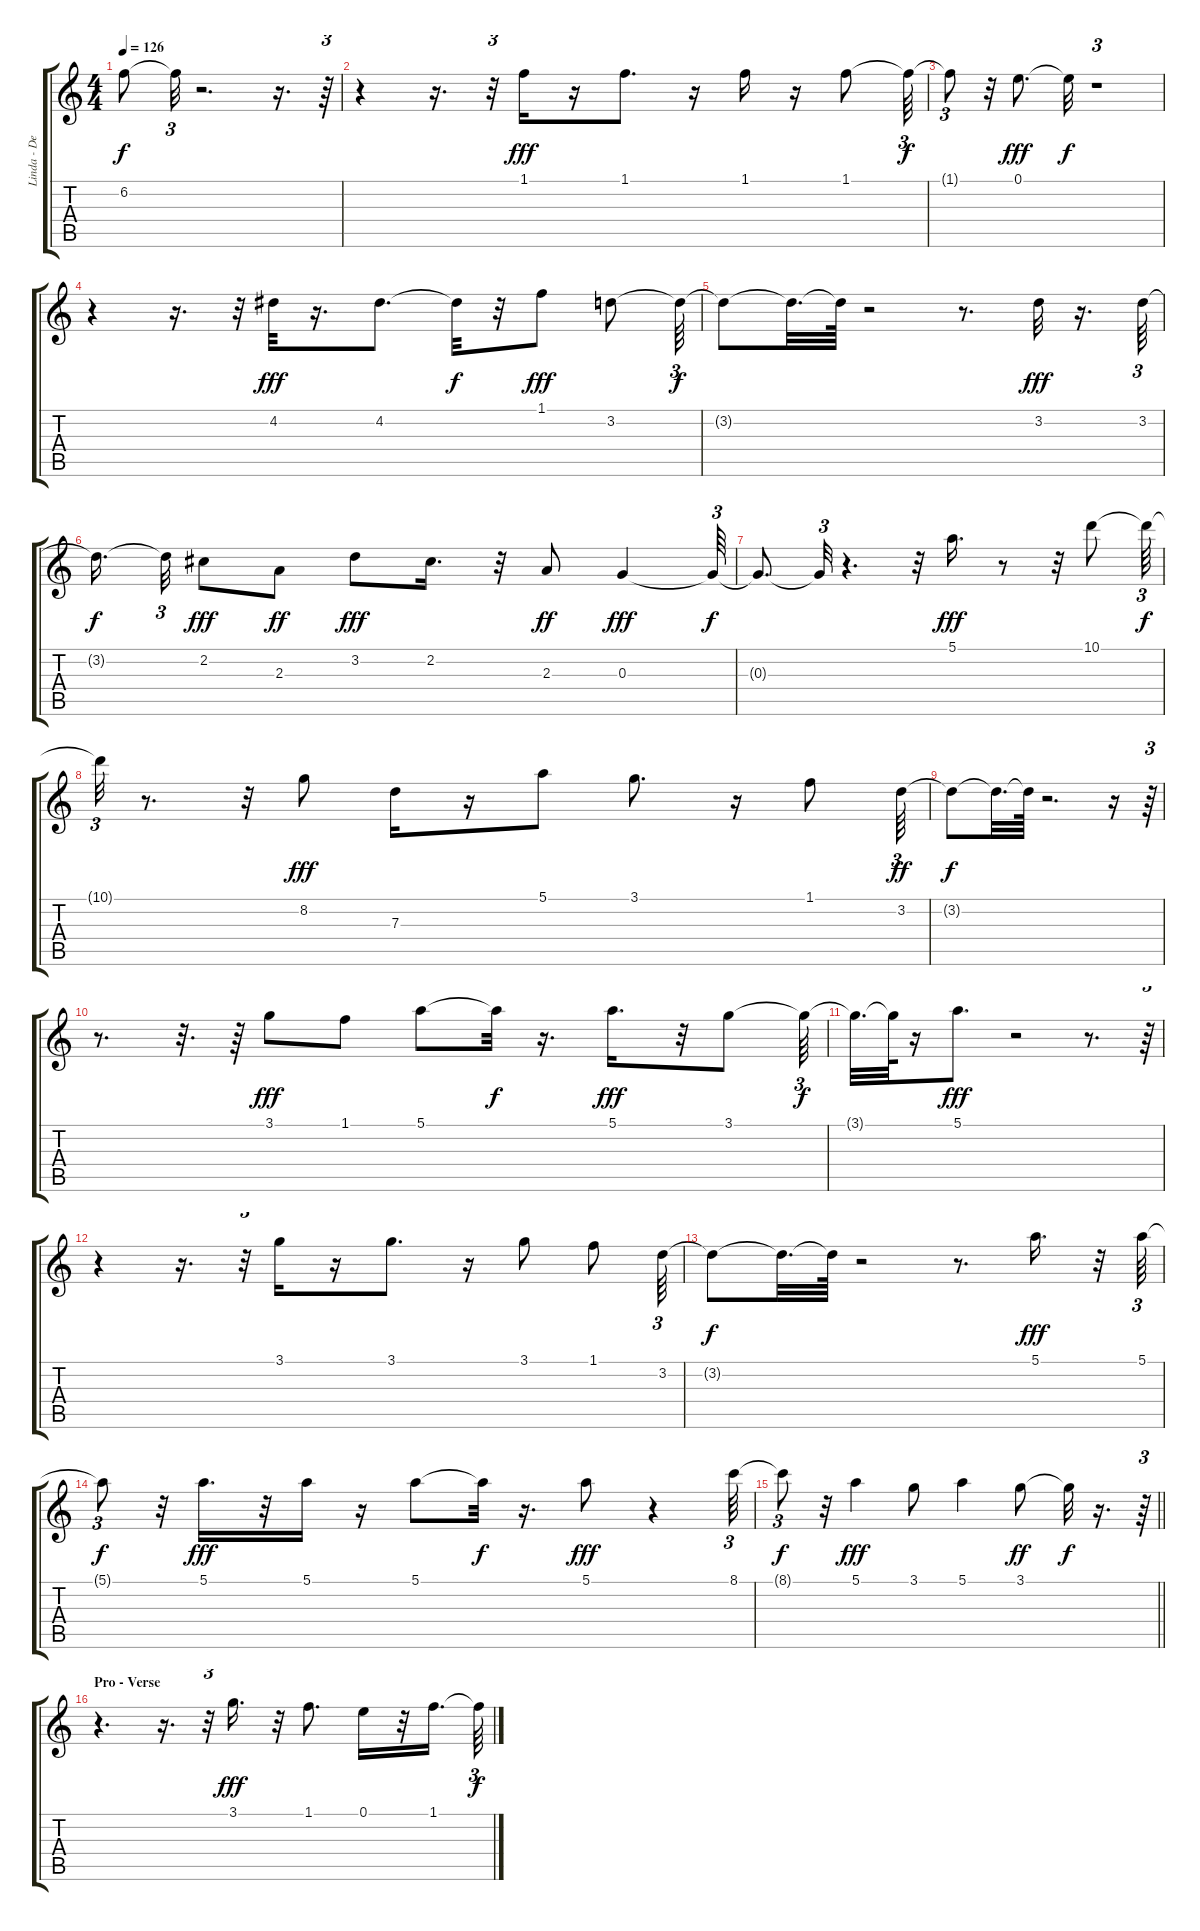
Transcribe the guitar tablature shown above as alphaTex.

\track ("Linda - Denny - Paul Vocals" "Linda - De") {instrument electricguitarjazz}
\staff {score tabs}
\tuning (E4 B3 G3 D3 A2 E2) {hide}
\ts (4 4)
\tempo 126
\clef g2
\ks c
6.2{t}.8{dy f} 6.2{t}.32{tu (3 2)} r.2{d} r.16{d} r.64{tu (3 2)} |
r.4 r.16{d} r.32{tu (3 2)} 1.1.16{dy fff} r.16 1.1.8{d} r.16 1.1.16 r.16 1.1.8 1.1{t}.64{tu (3 2) dy f} |
1.1{t}.8{tu (3 2)} r.32 0.1.8{d dy fff} 0.1{t}.32{dy f} r.1{tu (3 2)} |
r.4 r.16{d} r.32{tu (3 2)} 4.2.32{dy fff} r.16{d} 4.2.8{d} 4.2{t}.32{dy f} r.32 1.1.8{dy fff} 3.2.8 3.2{t}.64{tu (3 2) dy f} |
3.2{t}.8 3.2{t}.32{d} 3.2{t}.64 r.2 r.8{d} 3.2.32{dy fff} r.16{d} 3.2.64{tu (3 2)} |
3.2{t}.16{d dy f beam splitsecondary} 3.2{t}.32{tu (3 2)} 2.2.8{dy fff} 2.3.8{dy ff} 3.2.8{dy fff} 2.2.16{d} r.32 2.3.8{dy ff} 0.3.4{dy fff} 0.3{t}.64{tu (3 2) dy f} |
0.3{t}.8{d} 0.3{t}.32{tu (3 2)} r.4{d} r.32 5.1.16{d dy fff} r.8 r.32 10.1.8 10.1{t}.64{tu (3 2) dy f} |
10.1{t}.32{tu (3 2)} r.8{d} r.32 8.2.8{dy fff} 7.3.16 r.16 5.1.8 3.1.8{d} r.16 1.1.8 3.2.64{tu (3 2) dy ff} |
3.2{t}.8{dy f} 3.2{t}.32{d} 3.2{t}.64 r.2{d} r.16 r.64{tu (3 2)} |
r.8{d} r.32{d} r.64 3.1.8{dy fff} 1.1.8 5.1.8 5.1{t}.32{dy f} r.16{d} 5.1.16{d dy fff} r.32 3.1.8 3.1{t}.64{tu (3 2) dy f} |
3.1{t}.32{d} 3.1{t}.64 r.16 5.1.8{d dy fff} r.2 r.8{d} r.64{tu (3 2)} |
r.4 r.16{d} r.32{tu (3 2)} 3.1.16 r.16 3.1.8{d} r.16 3.1.8 1.1.8 3.2.64{tu (3 2)} |
3.2{t}.8{dy f} 3.2{t}.32{d} 3.2{t}.64 r.2 r.8{d} 5.1.16{d dy fff} r.32 5.1.64{tu (3 2)} |
5.1{t}.8{tu (3 2) dy f} r.32 5.1.16{d dy fff} r.32 5.1.16 r.16 5.1.8 5.1{t}.32{dy f} r.16{d} 5.1.8{dy fff} r.4 8.1.64{tu (3 2)} |
\barLineRight lightlight
8.1{t}.8{tu (3 2) dy f} r.32 5.1.4{dy fff} 3.1.8 5.1.4 3.1.8{dy ff} 3.1{t}.32{dy f} r.16{d} r.64{tu (3 2)} |
\section ("" "Pro - Verse")
r.4{d} r.16{d} r.32{tu (3 2)} 3.1.16{d dy fff} r.32 1.1.8{d} 0.1.16 r.32 1.1.16{d} 1.1{t}.64{tu (3 2) dy f}
